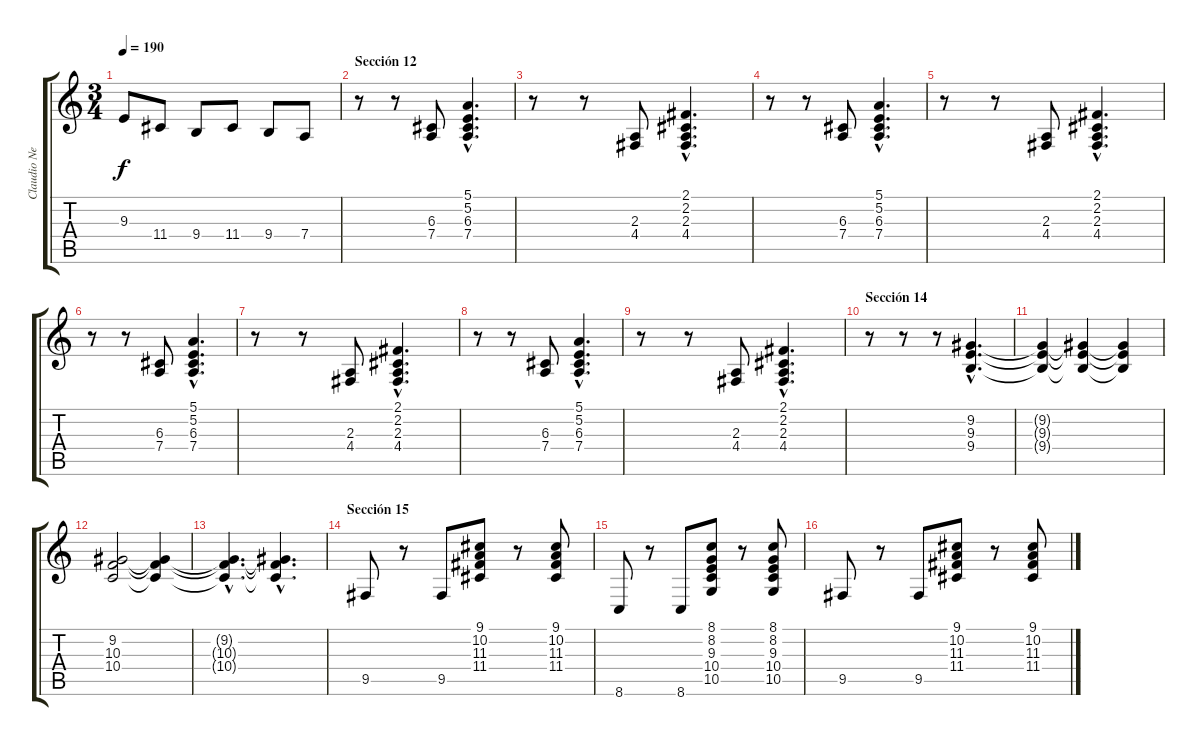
\track ("Claudio Nervi" "Claudio Ne") {instrument drawbarorgan}
\staff {score tabs}
\tuning (E4 B3 G3 D3 A2 E2) {hide}
\ts (3 4)
\tempo 190
\clef g2
\ks c
9.3.8{dy f} 11.4.8 9.4.8 11.4.8 9.4.8 7.4.8 |
\section ("" "Sección 12")
r.8 r.8 (6.3 7.4).8 (5.1{hac} 5.2{hac} 6.3{hac} 7.4{hac}).4{d} |
r.8 r.8 (2.3 4.4).8 (2.1{hac} 2.2{hac} 2.3{hac} 4.4{hac}).4{d} |
r.8 r.8 (6.3 7.4).8 (5.1{hac} 5.2{hac} 6.3{hac} 7.4{hac}).4{d} |
r.8 r.8 (2.3 4.4).8 (2.1{hac} 2.2{hac} 2.3{hac} 4.4{hac}).4{d} |
r.8 r.8 (6.3 7.4).8 (5.1{hac} 5.2{hac} 6.3{hac} 7.4{hac}).4{d} |
r.8 r.8 (2.3 4.4).8 (2.1{hac} 2.2{hac} 2.3{hac} 4.4{hac}).4{d} |
r.8 r.8 (6.3 7.4).8 (5.1{hac} 5.2{hac} 6.3{hac} 7.4{hac}).4{d} |
r.8 r.8 (2.3 4.4).8 (2.1{hac} 2.2{hac} 2.3{hac} 4.4{hac}).4{d} |
\section ("" "Sección 14")
r.8 r.8 r.8 (9.2{hac} 9.3{hac} 9.4{hac}).4{d} |
(9.2{t} 9.3{t} 9.4{t}).4 (9.2{t} 9.3{t} 9.4{t}).4 (9.2{t} 9.3{t} 9.4{t}).4 |
(9.2 10.3 10.4).2 (9.2{t} 10.3{t} 10.4{t}).4 |
(9.2{hac t} 10.3{hac t} 10.4{hac t}).4{d} (9.2{hac t} 10.3{hac t} 10.4{hac t}).4{d} |
\section ("" "Sección 15")
9.5.8 r.8 9.5.8 (9.1 10.2 11.3 11.4).8 r.8 (9.1 10.2 11.3 11.4).8 |
8.6.8 r.8 8.6.8 (8.1 8.2 9.3 10.4 10.5).8 r.8 (8.1 8.2 9.3 10.4 10.5).8 |
9.5.8 r.8 9.5.8 (9.1 10.2 11.3 11.4).8 r.8 (9.1 10.2 11.3 11.4).8
